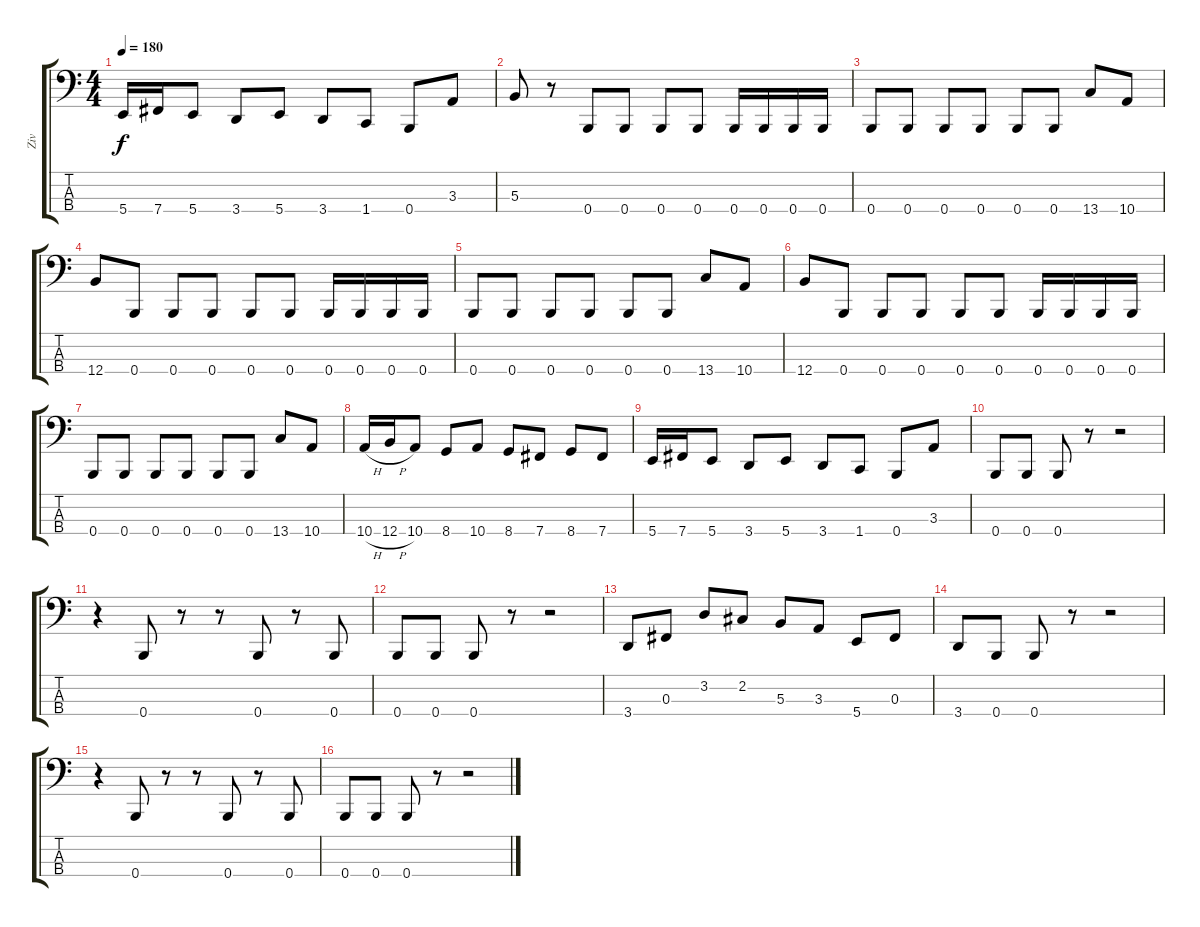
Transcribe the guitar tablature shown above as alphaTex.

\track ("Ziv" "Ziv") {instrument electricbasspick}
\staff {score tabs}
\tuning (E2 B1 Gb1 B0) {hide}
\ts (4 4)
\tempo 180
\clef f4
\ks c
5.4.16{dy f} 7.4.16 5.4.8 3.4.8 5.4.8 3.4.8 1.4.8 0.4.8 3.3.8 |
5.3.8 r.8 0.4.8 0.4.8 0.4.8 0.4.8 0.4.16 0.4.16 0.4.16 0.4.16 |
0.4.8 0.4.8 0.4.8 0.4.8 0.4.8 0.4.8 13.4.8 10.4.8 |
12.4.8 0.4.8 0.4.8 0.4.8 0.4.8 0.4.8 0.4.16 0.4.16 0.4.16 0.4.16 |
0.4.8 0.4.8 0.4.8 0.4.8 0.4.8 0.4.8 13.4.8 10.4.8 |
12.4.8 0.4.8 0.4.8 0.4.8 0.4.8 0.4.8 0.4.16 0.4.16 0.4.16 0.4.16 |
0.4.8 0.4.8 0.4.8 0.4.8 0.4.8 0.4.8 13.4.8 10.4.8 |
10.4{h}.16 12.4{h}.16 10.4.8 8.4.8 10.4.8 8.4.8 7.4.8 8.4.8 7.4.8 |
5.4.16 7.4.16 5.4.8 3.4.8 5.4.8 3.4.8 1.4.8 0.4.8 3.3.8 |
0.4.8 0.4.8 0.4.8 r.8 r.2 |
r.4 0.4.8 r.8 r.8 0.4.8 r.8 0.4.8 |
0.4.8 0.4.8 0.4.8 r.8 r.2 |
3.4.8 0.3.8 3.2.8 2.2.8 5.3.8 3.3.8 5.4.8 0.3.8 |
3.4.8 0.4.8 0.4.8 r.8 r.2 |
r.4 0.4.8 r.8 r.8 0.4.8 r.8 0.4.8 |
0.4.8 0.4.8 0.4.8 r.8 r.2
